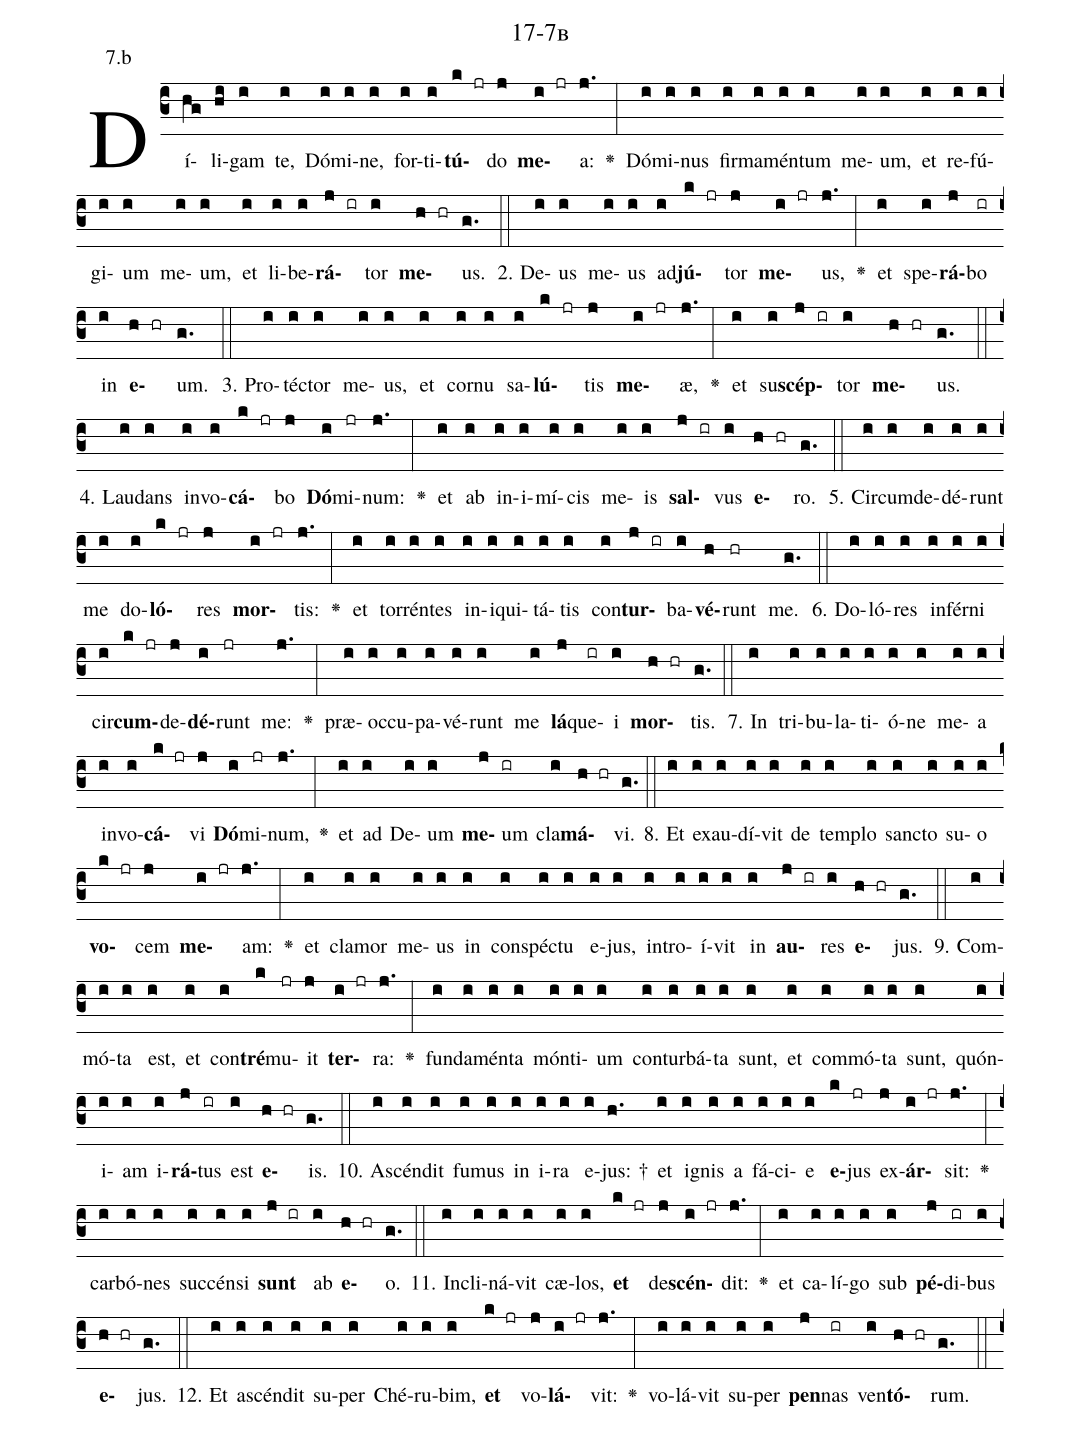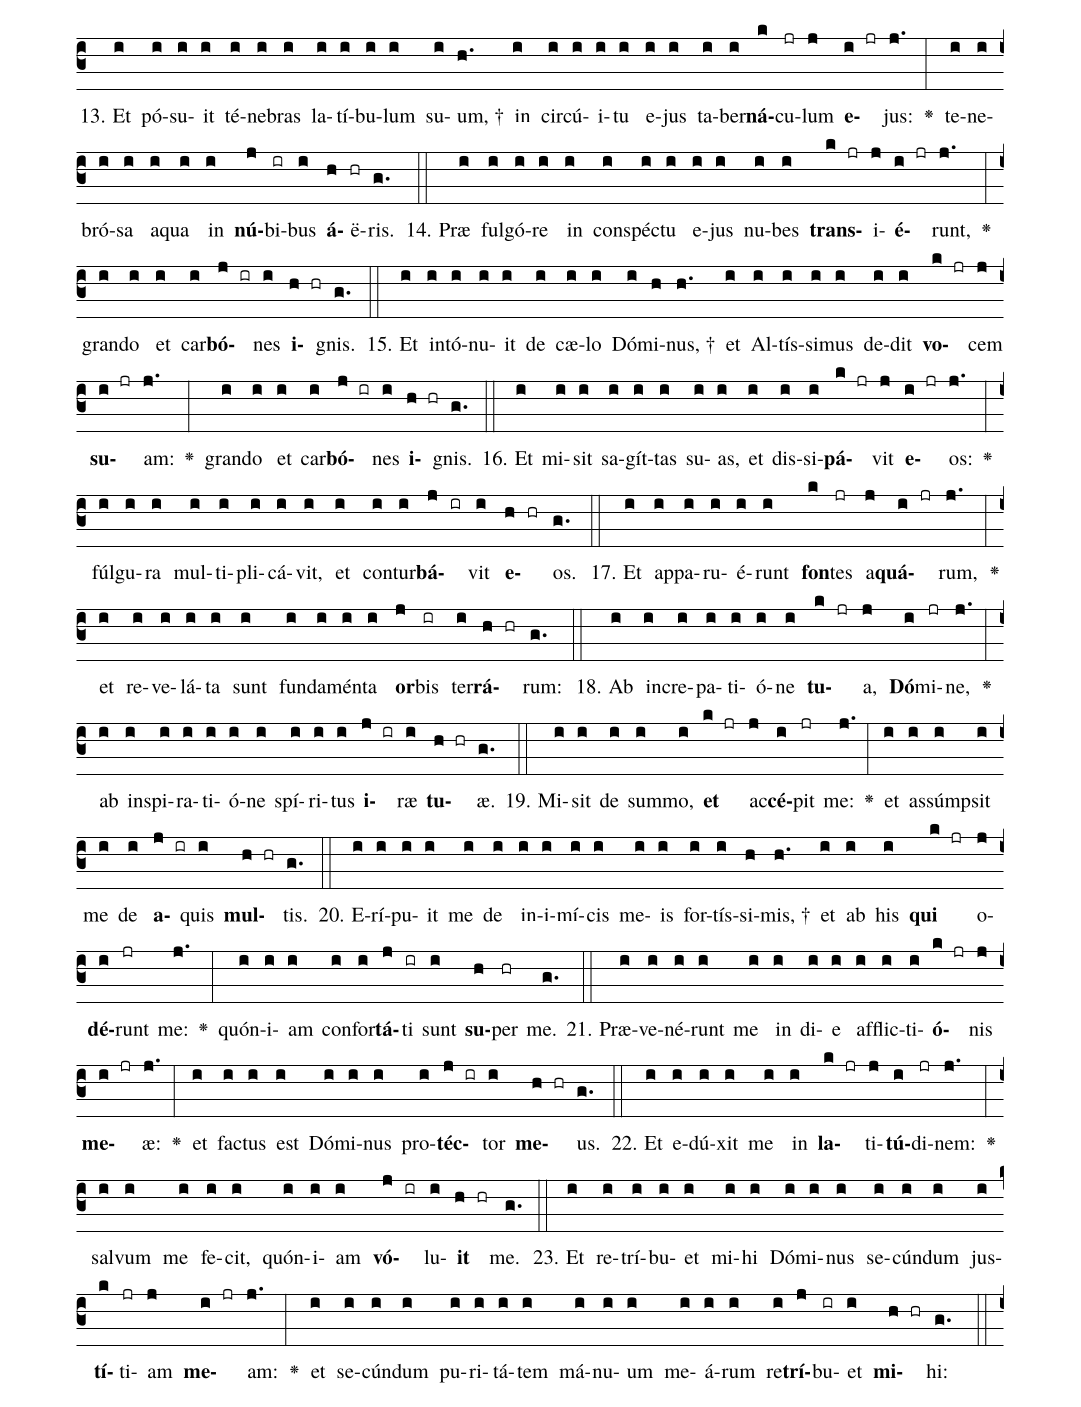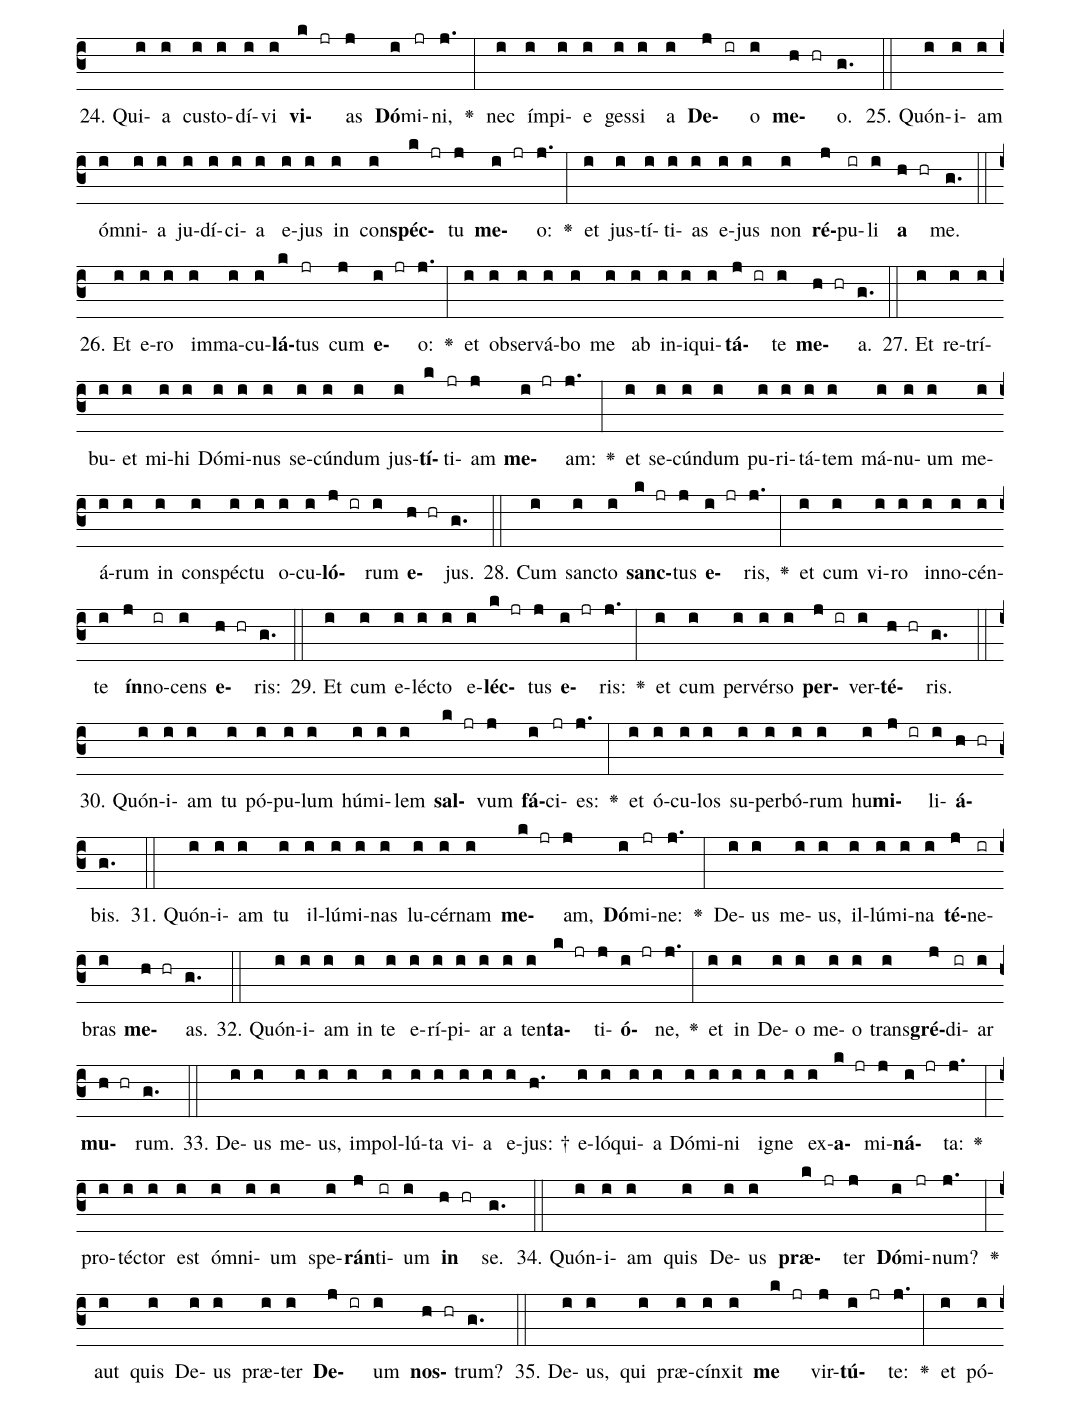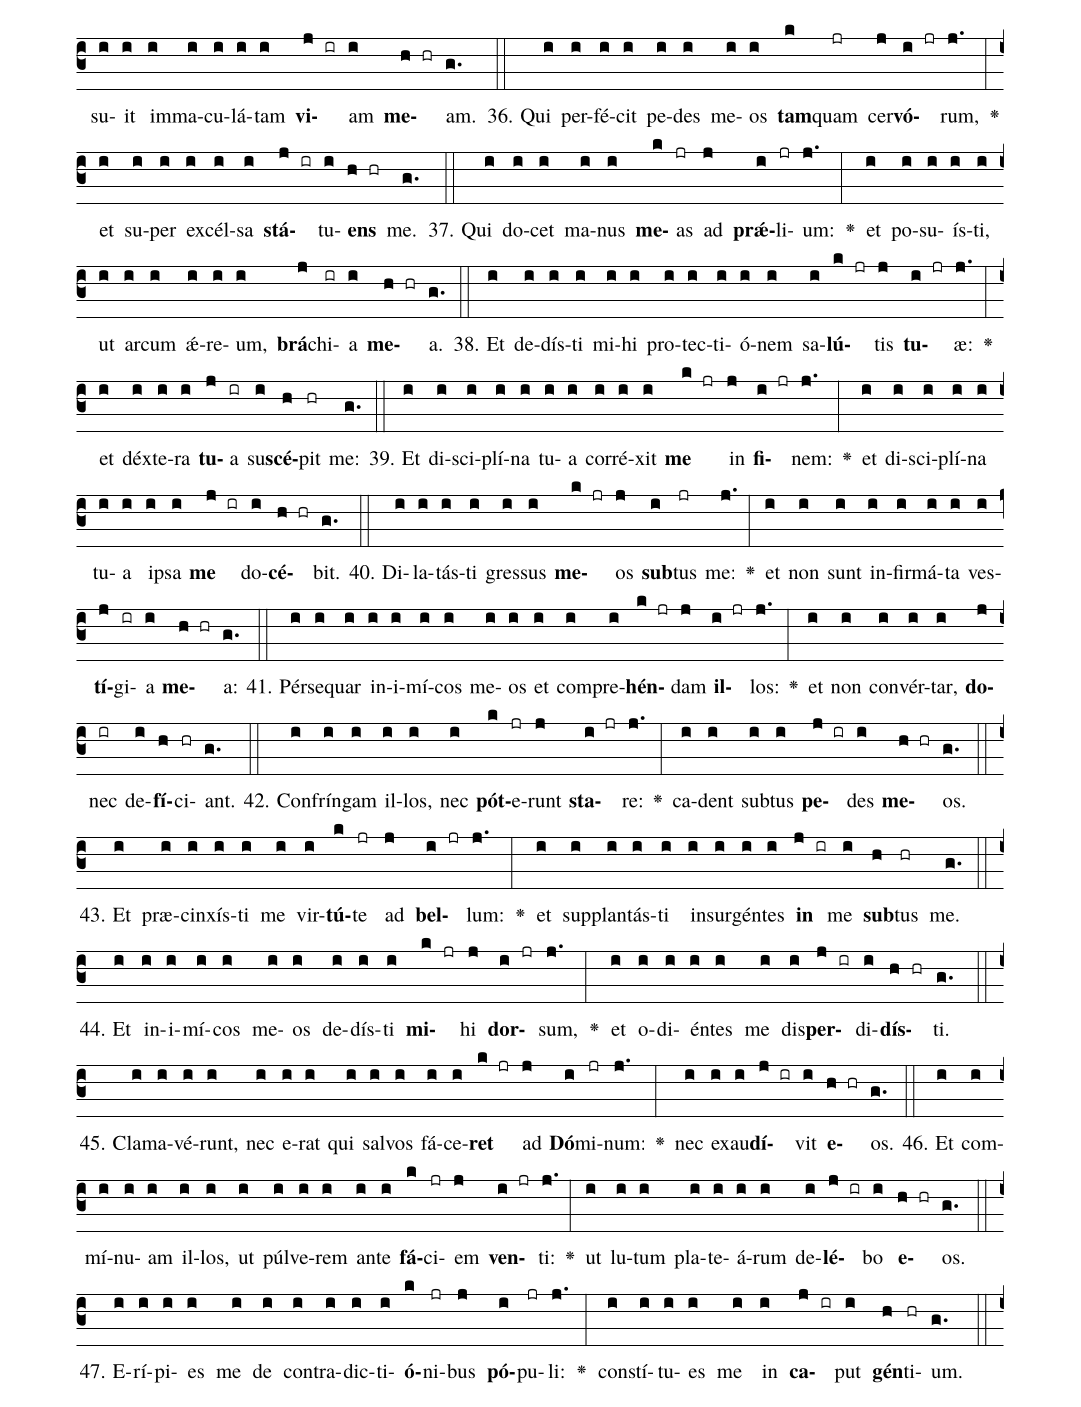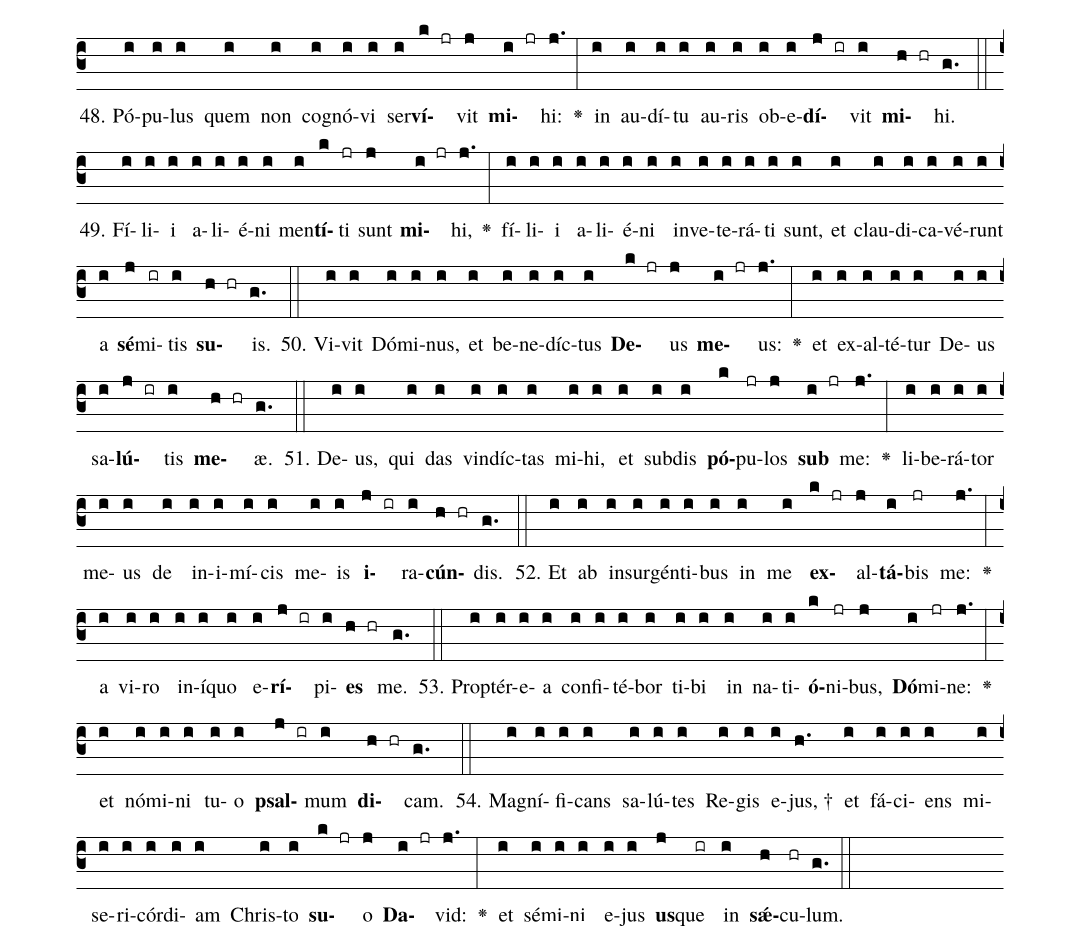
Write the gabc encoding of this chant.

name: 17-7b;
annotation: 7.b;
%%
(c3)Dí(hg)li(hi)gam(i) te,(i) Dó(i)mi(i)ne,(i) for(i)ti(i)<b>tú</b>(k jr)do(j) <b>me</b>(i jr)a:(j.) <v>\greheightstar</v>(:) Dó(i)mi(i)nus(i) fir(i)ma(i)mén(i)tum(i) me(i)um,(i) et(i) re(i)fú(i)gi(i)um(i) me(i)um,(i) et(i) li(i)be(i)<b>rá</b>(j ir)tor(i) <b>me</b>(h hr)us.(g.) (::)
2. De(i)us(i) me(i)us(i) ad(i)<b>jú</b>(k jr)tor(j) <b>me</b>(i jr)us,(j.) <v>\greheightstar</v>(:) et(i) spe(i)<b>rá</b>(j)bo(ir) in(i) <b>e</b>(h hr)um.(g.) (::)
3. Pro(i)téc(i)tor(i) me(i)us,(i) et(i) cor(i)nu(i) sa(i)<b>lú</b>(k jr)tis(j) <b>me</b>(i jr)æ,(j.) <v>\greheightstar</v>(:) et(i) su(i)<b>scép</b>(j ir)tor(i) <b>me</b>(h hr)us.(g.) (::)
4. Lau(i)dans(i) in(i)vo(i)<b>cá</b>(k jr)bo(j) <b>Dó</b>(i)mi(jr)num:(j.) <v>\greheightstar</v>(:) et(i) ab(i) in(i)i(i)mí(i)cis(i) me(i)is(i) <b>sal</b>(j ir)vus(i) <b>e</b>(h hr)ro.(g.) (::)
5. Cir(i)cum(i)de(i)dé(i)runt(i) me(i) do(i)<b>ló</b>(k jr)res(j) <b>mor</b>(i jr)tis:(j.) <v>\greheightstar</v>(:) et(i) tor(i)rén(i)tes(i) in(i)i(i)qui(i)tá(i)tis(i) con(i)<b>tur</b>(j ir)ba(i)<b>vé</b>(h)runt(hr) me.(g.) (::)
6. Do(i)ló(i)res(i) in(i)fér(i)ni(i) cir(i)<b>cum</b>(k jr)de(j)<b>dé</b>(i)runt(jr) me:(j.) <v>\greheightstar</v>(:) præ(i)oc(i)cu(i)pa(i)vé(i)runt(i) me(i) <b>lá</b>(j)que(ir)i(i) <b>mor</b>(h hr)tis.(g.) (::)
7. In(i) tri(i)bu(i)la(i)ti(i)ó(i)ne(i) me(i)a(i) in(i)vo(i)<b>cá</b>(k jr)vi(j) <b>Dó</b>(i)mi(jr)num,(j.) <v>\greheightstar</v>(:) et(i) ad(i) De(i)um(i) <b>me</b>(j)um(ir) cla(i)<b>má</b>(h hr)vi.(g.) (::)
8. Et(i) ex(i)au(i)dí(i)vit(i) de(i) tem(i)plo(i) sanc(i)to(i) su(i)o(i) <b>vo</b>(k jr)cem(j) <b>me</b>(i jr)am:(j.) <v>\greheightstar</v>(:) et(i) cla(i)mor(i) me(i)us(i) in(i) con(i)spéc(i)tu(i) e(i)jus,(i) in(i)tro(i)í(i)vit(i) in(i) <b>au</b>(j ir)res(i) <b>e</b>(h hr)jus.(g.) (::)
9. Com(i)mó(i)ta(i) est,(i) et(i) con(i)<b>tré</b>(k)mu(jr)it(j) <b>ter</b>(i jr)ra:(j.) <v>\greheightstar</v>(:) fun(i)da(i)mén(i)ta(i) món(i)ti(i)um(i) con(i)tur(i)bá(i)ta(i) sunt,(i) et(i) com(i)mó(i)ta(i) sunt,(i) quón(i)i(i)am(i) i(i)<b>rá</b>(j)tus(ir) est(i) <b>e</b>(h hr)is.(g.) (::)
10. A(i)scén(i)dit(i) fu(i)mus(i) in(i) i(i)ra(i) e(i)jus: †(h.) et(i) i(i)gnis(i) a(i) fá(i)ci(i)e(i) <b>e</b>(k)jus(jr) ex(j)<b>ár</b>(i jr)sit:(j.) <v>\greheightstar</v>(:) car(i)bó(i)nes(i) suc(i)cén(i)si(i) <b>sunt</b>(j ir) ab(i) <b>e</b>(h hr)o.(g.) (::)
11. In(i)cli(i)ná(i)vit(i) cæ(i)los,(i) <b>et</b>(k jr) de(j)<b>scén</b>(i jr)dit:(j.) <v>\greheightstar</v>(:) et(i) ca(i)lí(i)go(i) sub(i) <b>pé</b>(j)di(ir)bus(i) <b>e</b>(h hr)jus.(g.) (::)
12. Et(i) a(i)scén(i)dit(i) su(i)per(i) Ché(i)ru(i)bim,(i) <b>et</b>(k jr) vo(j)<b>lá</b>(i jr)vit:(j.) <v>\greheightstar</v>(:) vo(i)lá(i)vit(i) su(i)per(i) <b>pen</b>(j)nas(ir) ven(i)<b>tó</b>(h hr)rum.(g.) (::)
13. Et(i) pó(i)su(i)it(i) té(i)ne(i)bras(i) la(i)tí(i)bu(i)lum(i) su(i)um, †(h.) in(i) cir(i)cú(i)i(i)tu(i) e(i)jus(i) ta(i)ber(i)<b>ná</b>(k)cu(jr)lum(j) <b>e</b>(i jr)jus:(j.) <v>\greheightstar</v>(:) te(i)ne(i)bró(i)sa(i) a(i)qua(i) in(i) <b>nú</b>(j)bi(ir)bus(i) <b>á</b>(h)ë(hr)ris.(g.) (::)
14. Præ(i) ful(i)gó(i)re(i) in(i) con(i)spéc(i)tu(i) e(i)jus(i) nu(i)bes(i) <b>trans</b>(k jr)i(j)<b>é</b>(i jr)runt,(j.) <v>\greheightstar</v>(:) gran(i)do(i) et(i) car(i)<b>bó</b>(j ir)nes(i) <b>i</b>(h hr)gnis.(g.) (::)
15. Et(i) in(i)tó(i)nu(i)it(i) de(i) cæ(i)lo(i) Dó(i)mi(h)nus, †(h.) et(i) Al(i)tís(i)si(i)mus(i) de(i)dit(i) <b>vo</b>(k jr)cem(j) <b>su</b>(i jr)am:(j.) <v>\greheightstar</v>(:) gran(i)do(i) et(i) car(i)<b>bó</b>(j ir)nes(i) <b>i</b>(h hr)gnis.(g.) (::)
16. Et(i) mi(i)sit(i) sa(i)gít(i)tas(i) su(i)as,(i) et(i) dis(i)si(i)<b>pá</b>(k jr)vit(j) <b>e</b>(i jr)os:(j.) <v>\greheightstar</v>(:) fúl(i)gu(i)ra(i) mul(i)ti(i)pli(i)cá(i)vit,(i) et(i) con(i)tur(i)<b>bá</b>(j ir)vit(i) <b>e</b>(h hr)os.(g.) (::)
17. Et(i) ap(i)pa(i)ru(i)é(i)runt(i) <b>fon</b>(k)tes(jr) a(j)<b>quá</b>(i jr)rum,(j.) <v>\greheightstar</v>(:) et(i) re(i)ve(i)lá(i)ta(i) sunt(i) fun(i)da(i)mén(i)ta(i) <b>or</b>(j)bis(ir) ter(i)<b>rá</b>(h hr)rum:(g.) (::)
18. Ab(i) in(i)cre(i)pa(i)ti(i)ó(i)ne(i) <b>tu</b>(k jr)a,(j) <b>Dó</b>(i)mi(jr)ne,(j.) <v>\greheightstar</v>(:) ab(i) in(i)spi(i)ra(i)ti(i)ó(i)ne(i) spí(i)ri(i)tus(i) <b>i</b>(j ir)ræ(i) <b>tu</b>(h hr)æ.(g.) (::)
19. Mi(i)sit(i) de(i) sum(i)mo,(i) <b>et</b>(k jr) ac(j)<b>cé</b>(i)pit(jr) me:(j.) <v>\greheightstar</v>(:) et(i) as(i)súmp(i)sit(i) me(i) de(i) <b>a</b>(j ir)quis(i) <b>mul</b>(h hr)tis.(g.) (::)
20. E(i)rí(i)pu(i)it(i) me(i) de(i) in(i)i(i)mí(i)cis(i) me(i)is(i) for(i)tís(i)si(h)mis, †(h.) et(i) ab(i) his(i) <b>qui</b>(k jr) o(j)<b>dé</b>(i)runt(jr) me:(j.) <v>\greheightstar</v>(:) quón(i)i(i)am(i) con(i)for(i)<b>tá</b>(j)ti(ir) sunt(i) <b>su</b>(h)per(hr) me.(g.) (::)
21. Præ(i)ve(i)né(i)runt(i) me(i) in(i) di(i)e(i) af(i)flic(i)ti(i)<b>ó</b>(k jr)nis(j) <b>me</b>(i jr)æ:(j.) <v>\greheightstar</v>(:) et(i) fac(i)tus(i) est(i) Dó(i)mi(i)nus(i) pro(i)<b>téc</b>(j ir)tor(i) <b>me</b>(h hr)us.(g.) (::)
22. Et(i) e(i)dú(i)xit(i) me(i) in(i) <b>la</b>(k jr)ti(j)<b>tú</b>(i)di(jr)nem:(j.) <v>\greheightstar</v>(:) sal(i)vum(i) me(i) fe(i)cit,(i) quón(i)i(i)am(i) <b>vó</b>(j ir)lu(i)<b>it</b>(h hr) me.(g.) (::)
23. Et(i) re(i)trí(i)bu(i)et(i) mi(i)hi(i) Dó(i)mi(i)nus(i) se(i)cún(i)dum(i) jus(i)<b>tí</b>(k)ti(jr)am(j) <b>me</b>(i jr)am:(j.) <v>\greheightstar</v>(:) et(i) se(i)cún(i)dum(i) pu(i)ri(i)tá(i)tem(i) má(i)nu(i)um(i) me(i)á(i)rum(i) re(i)<b>trí</b>(j)bu(ir)et(i) <b>mi</b>(h hr)hi:(g.) (::)
24. Qui(i)a(i) cus(i)to(i)dí(i)vi(i) <b>vi</b>(k jr)as(j) <b>Dó</b>(i)mi(jr)ni,(j.) <v>\greheightstar</v>(:) nec(i) ím(i)pi(i)e(i) ges(i)si(i) a(i) <b>De</b>(j ir)o(i) <b>me</b>(h hr)o.(g.) (::)
25. Quón(i)i(i)am(i) óm(i)ni(i)a(i) ju(i)dí(i)ci(i)a(i) e(i)jus(i) in(i) con(i)<b>spéc</b>(k jr)tu(j) <b>me</b>(i jr)o:(j.) <v>\greheightstar</v>(:) et(i) jus(i)tí(i)ti(i)as(i) e(i)jus(i) non(i) <b>ré</b>(j)pu(ir)li(i) <b>a</b>(h hr) me.(g.) (::)
26. Et(i) e(i)ro(i) im(i)ma(i)cu(i)<b>lá</b>(k)tus(jr) cum(j) <b>e</b>(i jr)o:(j.) <v>\greheightstar</v>(:) et(i) ob(i)ser(i)vá(i)bo(i) me(i) ab(i) in(i)i(i)qui(i)<b>tá</b>(j ir)te(i) <b>me</b>(h hr)a.(g.) (::)
27. Et(i) re(i)trí(i)bu(i)et(i) mi(i)hi(i) Dó(i)mi(i)nus(i) se(i)cún(i)dum(i) jus(i)<b>tí</b>(k)ti(jr)am(j) <b>me</b>(i jr)am:(j.) <v>\greheightstar</v>(:) et(i) se(i)cún(i)dum(i) pu(i)ri(i)tá(i)tem(i) má(i)nu(i)um(i) me(i)á(i)rum(i) in(i) con(i)spéc(i)tu(i) o(i)cu(i)<b>ló</b>(j ir)rum(i) <b>e</b>(h hr)jus.(g.) (::)
28. Cum(i) sanc(i)to(i) <b>sanc</b>(k jr)tus(j) <b>e</b>(i jr)ris,(j.) <v>\greheightstar</v>(:) et(i) cum(i) vi(i)ro(i) in(i)no(i)cén(i)te(i) <b>ín</b>(j)no(ir)cens(i) <b>e</b>(h hr)ris:(g.) (::)
29. Et(i) cum(i) e(i)léc(i)to(i) e(i)<b>léc</b>(k jr)tus(j) <b>e</b>(i jr)ris:(j.) <v>\greheightstar</v>(:) et(i) cum(i) per(i)vér(i)so(i) <b>per</b>(j ir)ver(i)<b>té</b>(h hr)ris.(g.) (::)
30. Quón(i)i(i)am(i) tu(i) pó(i)pu(i)lum(i) hú(i)mi(i)lem(i) <b>sal</b>(k jr)vum(j) <b>fá</b>(i)ci(jr)es:(j.) <v>\greheightstar</v>(:) et(i) ó(i)cu(i)los(i) su(i)per(i)bó(i)rum(i) hu(i)<b>mi</b>(j ir)li(i)<b>á</b>(h hr)bis.(g.) (::)
31. Quón(i)i(i)am(i) tu(i) il(i)lú(i)mi(i)nas(i) lu(i)cér(i)nam(i) <b>me</b>(k jr)am,(j) <b>Dó</b>(i)mi(jr)ne:(j.) <v>\greheightstar</v>(:) De(i)us(i) me(i)us,(i) il(i)lú(i)mi(i)na(i) <b>té</b>(j)ne(ir)bras(i) <b>me</b>(h hr)as.(g.) (::)
32. Quón(i)i(i)am(i) in(i) te(i) e(i)rí(i)pi(i)ar(i) a(i) ten(i)<b>ta</b>(k jr)ti(j)<b>ó</b>(i jr)ne,(j.) <v>\greheightstar</v>(:) et(i) in(i) De(i)o(i) me(i)o(i) trans(i)<b>gré</b>(j)di(ir)ar(i) <b>mu</b>(h hr)rum.(g.) (::)
33. De(i)us(i) me(i)us,(i) im(i)pol(i)lú(i)ta(i) vi(i)a(i) e(i)jus: †(h.) e(i)ló(i)qui(i)a(i) Dó(i)mi(i)ni(i) i(i)gne(i) ex(i)<b>a</b>(k jr)mi(j)<b>ná</b>(i jr)ta:(j.) <v>\greheightstar</v>(:) pro(i)téc(i)tor(i) est(i) óm(i)ni(i)um(i) spe(i)<b>rán</b>(j)ti(ir)um(i) <b>in</b>(h hr) se.(g.) (::)
34. Quón(i)i(i)am(i) quis(i) De(i)us(i) <b>præ</b>(k jr)ter(j) <b>Dó</b>(i)mi(jr)num?(j.) <v>\greheightstar</v>(:) aut(i) quis(i) De(i)us(i) præ(i)ter(i) <b>De</b>(j ir)um(i) <b>nos</b>(h hr)trum?(g.) (::)
35. De(i)us,(i) qui(i) præ(i)cín(i)xit(i) <b>me</b>(k jr) vir(j)<b>tú</b>(i jr)te:(j.) <v>\greheightstar</v>(:) et(i) pó(i)su(i)it(i) im(i)ma(i)cu(i)lá(i)tam(i) <b>vi</b>(j ir)am(i) <b>me</b>(h hr)am.(g.) (::)
36. Qui(i) per(i)fé(i)cit(i) pe(i)des(i) me(i)os(i) <b>tam</b>(k)quam(jr) cer(j)<b>vó</b>(i jr)rum,(j.) <v>\greheightstar</v>(:) et(i) su(i)per(i) ex(i)cél(i)sa(i) <b>stá</b>(j ir)tu(i)<b>ens</b>(h hr) me.(g.) (::)
37. Qui(i) do(i)cet(i) ma(i)nus(i) <b>me</b>(k)as(jr) ad(j) <b>prǽ</b>(i)li(jr)um:(j.) <v>\greheightstar</v>(:) et(i) po(i)su(i)ís(i)ti,(i) ut(i) ar(i)cum(i) ǽ(i)re(i)um,(i) <b>brá</b>(j)chi(ir)a(i) <b>me</b>(h hr)a.(g.) (::)
38. Et(i) de(i)dís(i)ti(i) mi(i)hi(i) pro(i)tec(i)ti(i)ó(i)nem(i) sa(i)<b>lú</b>(k jr)tis(j) <b>tu</b>(i jr)æ:(j.) <v>\greheightstar</v>(:) et(i) déx(i)te(i)ra(i) <b>tu</b>(j)a(ir) su(i)<b>scé</b>(h)pit(hr) me:(g.) (::)
39. Et(i) di(i)sci(i)plí(i)na(i) tu(i)a(i) cor(i)ré(i)xit(i) <b>me</b>(k jr) in(j) <b>fi</b>(i jr)nem:(j.) <v>\greheightstar</v>(:) et(i) di(i)sci(i)plí(i)na(i) tu(i)a(i) ip(i)sa(i) <b>me</b>(j ir) do(i)<b>cé</b>(h hr)bit.(g.) (::)
40. Di(i)la(i)tás(i)ti(i) gres(i)sus(i) <b>me</b>(k jr)os(j) <b>sub</b>(i)tus(jr) me:(j.) <v>\greheightstar</v>(:) et(i) non(i) sunt(i) in(i)fir(i)má(i)ta(i) ves(i)<b>tí</b>(j)gi(ir)a(i) <b>me</b>(h hr)a:(g.) (::)
41. Pér(i)se(i)quar(i) in(i)i(i)mí(i)cos(i) me(i)os(i) et(i) com(i)pre(i)<b>hén</b>(k jr)dam(j) <b>il</b>(i jr)los:(j.) <v>\greheightstar</v>(:) et(i) non(i) con(i)vér(i)tar,(i) <b>do</b>(j)nec(ir) de(i)<b>fí</b>(h)ci(hr)ant.(g.) (::)
42. Con(i)frín(i)gam(i) il(i)los,(i) nec(i) <b>pót</b>(k)e(jr)runt(j) <b>sta</b>(i jr)re:(j.) <v>\greheightstar</v>(:) ca(i)dent(i) sub(i)tus(i) <b>pe</b>(j ir)des(i) <b>me</b>(h hr)os.(g.) (::)
43. Et(i) præ(i)cin(i)xís(i)ti(i) me(i) vir(i)<b>tú</b>(k)te(jr) ad(j) <b>bel</b>(i jr)lum:(j.) <v>\greheightstar</v>(:) et(i) sup(i)plan(i)tás(i)ti(i) in(i)sur(i)gén(i)tes(i) <b>in</b>(j ir) me(i) <b>sub</b>(h)tus(hr) me.(g.) (::)
44. Et(i) in(i)i(i)mí(i)cos(i) me(i)os(i) de(i)dís(i)ti(i) <b>mi</b>(k jr)hi(j) <b>dor</b>(i jr)sum,(j.) <v>\greheightstar</v>(:) et(i) o(i)di(i)én(i)tes(i) me(i) dis(i)<b>per</b>(j ir)di(i)<b>dís</b>(h hr)ti.(g.) (::)
45. Cla(i)ma(i)vé(i)runt,(i) nec(i) e(i)rat(i) qui(i) sal(i)vos(i) fá(i)ce(i)<b>ret</b>(k jr) ad(j) <b>Dó</b>(i)mi(jr)num:(j.) <v>\greheightstar</v>(:) nec(i) ex(i)au(i)<b>dí</b>(j ir)vit(i) <b>e</b>(h hr)os.(g.) (::)
46. Et(i) com(i)mí(i)nu(i)am(i) il(i)los,(i) ut(i) púl(i)ve(i)rem(i) an(i)te(i) <b>fá</b>(k)ci(jr)em(j) <b>ven</b>(i jr)ti:(j.) <v>\greheightstar</v>(:) ut(i) lu(i)tum(i) pla(i)te(i)á(i)rum(i) de(i)<b>lé</b>(j ir)bo(i) <b>e</b>(h hr)os.(g.) (::)
47. E(i)rí(i)pi(i)es(i) me(i) de(i) con(i)tra(i)dic(i)ti(i)<b>ó</b>(k)ni(jr)bus(j) <b>pó</b>(i)pu(jr)li:(j.) <v>\greheightstar</v>(:) con(i)stí(i)tu(i)es(i) me(i) in(i) <b>ca</b>(j ir)put(i) <b>gén</b>(h)ti(hr)um.(g.) (::)
48. Pó(i)pu(i)lus(i) quem(i) non(i) co(i)gnó(i)vi(i) ser(i)<b>ví</b>(k jr)vit(j) <b>mi</b>(i jr)hi:(j.) <v>\greheightstar</v>(:) in(i) au(i)dí(i)tu(i) au(i)ris(i) ob(i)e(i)<b>dí</b>(j ir)vit(i) <b>mi</b>(h hr)hi.(g.) (::)
49. Fí(i)li(i)i(i) a(i)li(i)é(i)ni(i) men(i)<b>tí</b>(k)ti(jr) sunt(j) <b>mi</b>(i jr)hi,(j.) <v>\greheightstar</v>(:) fí(i)li(i)i(i) a(i)li(i)é(i)ni(i) in(i)ve(i)te(i)rá(i)ti(i) sunt,(i) et(i) clau(i)di(i)ca(i)vé(i)runt(i) a(i) <b>sé</b>(j)mi(ir)tis(i) <b>su</b>(h hr)is.(g.) (::)
50. Vi(i)vit(i) Dó(i)mi(i)nus,(i) et(i) be(i)ne(i)díc(i)tus(i) <b>De</b>(k jr)us(j) <b>me</b>(i jr)us:(j.) <v>\greheightstar</v>(:) et(i) ex(i)al(i)té(i)tur(i) De(i)us(i) sa(i)<b>lú</b>(j ir)tis(i) <b>me</b>(h hr)æ.(g.) (::)
51. De(i)us,(i) qui(i) das(i) vin(i)díc(i)tas(i) mi(i)hi,(i) et(i) sub(i)dis(i) <b>pó</b>(k)pu(jr)los(j) <b>sub</b>(i jr) me:(j.) <v>\greheightstar</v>(:) li(i)be(i)rá(i)tor(i) me(i)us(i) de(i) in(i)i(i)mí(i)cis(i) me(i)is(i) <b>i</b>(j ir)ra(i)<b>cún</b>(h hr)dis.(g.) (::)
52. Et(i) ab(i) in(i)sur(i)gén(i)ti(i)bus(i) in(i) me(i) <b>ex</b>(k jr)al(j)<b>tá</b>(i)bis(jr) me:(j.) <v>\greheightstar</v>(:) a(i) vi(i)ro(i) in(i)í(i)quo(i) e(i)<b>rí</b>(j ir)pi(i)<b>es</b>(h hr) me.(g.) (::)
53. Prop(i)tér(i)e(i)a(i) con(i)fi(i)té(i)bor(i) ti(i)bi(i) in(i) na(i)ti(i)<b>ó</b>(k)ni(jr)bus,(j) <b>Dó</b>(i)mi(jr)ne:(j.) <v>\greheightstar</v>(:) et(i) nó(i)mi(i)ni(i) tu(i)o(i) <b>psal</b>(j ir)mum(i) <b>di</b>(h hr)cam.(g.) (::)
54. Ma(i)gní(i)fi(i)cans(i) sa(i)lú(i)tes(i) Re(i)gis(i) e(i)jus, †(h.) et(i) fá(i)ci(i)ens(i) mi(i)se(i)ri(i)cór(i)di(i)am(i) Chris(i)to(i) <b>su</b>(k jr)o(j) <b>Da</b>(i jr)vid:(j.) <v>\greheightstar</v>(:) et(i) sé(i)mi(i)ni(i) e(i)jus(i) <b>us</b>(j)que(ir) in(i) <b>sǽ</b>(h)cu(hr)lum.(g.) (::)
